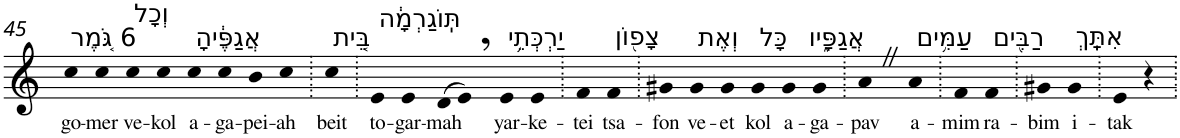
**kern	**text
*part1	*part1
*staff1	*staff1
*I"Piano	*
*I'Pno	*
!!LO:PB:g=z
*clefG2	*
*k[]	*
=45	=45
!LO:TX:a:t=6 גֹּ֚מֶר	!
!	!LO:LY:b
4cc	go-
!	!LO:LY:b
4cc	-mer
!LO:TX:a:t=וְכָל	!
!	!LO:LY:b
4cc	ve-
!	!LO:LY:b
4cc	-kol
!LO:TX:a:t=אֲגַפֶּ֔יהָ	!
!	!LO:LY:b
4cc	a-
!	!LO:LY:b
4cc	-ga-
!	!LO:LY:b
4b	-pei-
!	!LO:LY:b
4cc	-ah
=46.	=46.
!LO:TX:a:t=בֵּ֚ית	!
!	!LO:LY:b
4cc	beit
=47.	=47.
!LO:TX:a:t=תּֽוֹגַרְמָ֔ה	!
!	!LO:LY:b
4e	to-
!	!LO:LY:b
4e	-gar-
!	!LO:LY:b
(>8d	-mah
8e,)	.
!LO:TX:a:t=יַרְכְּתֵ֥י	!
!	!LO:LY:b
4e	yar-
!	!LO:LY:b
4e	-ke-
=48.	=48.
!	!LO:LY:b
4f	-tei
!LO:TX:a:t=צָפ֖וֹן	!
!	!LO:LY:b
4f	tsa-
=49.	=49.
!	!LO:LY:b
4g#X	-fon
!LO:TX:a:t=וְאֶת	!
!	!LO:LY:b
4g#	ve-
!	!LO:LY:b
4g#	-et
!LO:TX:a:t=כָּל	!
!	!LO:LY:b
4g#	kol
!LO:TX:a:t=אֲגַפָּ֑יו	!
!	!LO:LY:b
4g#	a-
!	!LO:LY:b
4g#	-ga-
=50.	=50.
!	!LO:LY:b
4aZ	-pav
!LO:TX:a:t=עַמִּ֥ים	!
!	!LO:LY:b
4a	a-
=51.	=51.
!	!LO:LY:b
4f	-mim
!LO:TX:a:t=רַבִּ֖ים	!
!	!LO:LY:b
4f	ra-
=52.	=52.
!	!LO:LY:b
4g#X	-bim
!LO:TX:a:t=אִתָּֽךְ	!
!	!LO:LY:b
4g#	i-
=53.	=53.
!	!LO:LY:b
4e	-tak
4r	.
=.	=.
*-	*-
